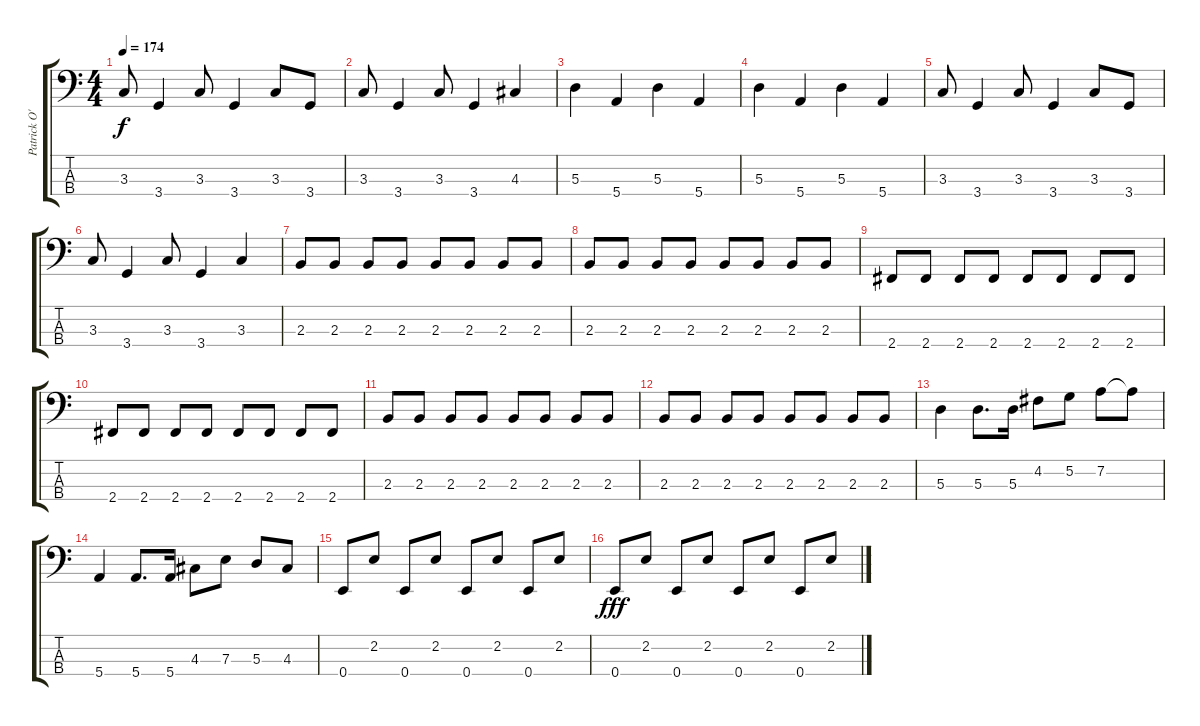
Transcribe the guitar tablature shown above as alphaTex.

\track ("Patrick O'Hearn" "Patrick O'") {instrument electricbassfinger bank 255}
\staff {score tabs}
\tuning (G2 D2 A1 E1) {hide}
\ts (4 4)
\tempo 174
\clef f4
\ks c
3.3.8{dy f} 3.4.4 3.3.8 3.4.4 3.3.8 3.4.8 |
3.3.8 3.4.4 3.3.8 3.4.4 4.3.4 |
5.3.4 5.4.4 5.3.4 5.4.4 |
5.3.4 5.4.4 5.3.4 5.4.4 |
3.3.8 3.4.4 3.3.8 3.4.4 3.3.8 3.4.8 |
3.3.8 3.4.4 3.3.8 3.4.4 3.3.4 |
2.3.8 2.3.8 2.3.8 2.3.8 2.3.8 2.3.8 2.3.8 2.3.8 |
2.3.8 2.3.8 2.3.8 2.3.8 2.3.8 2.3.8 2.3.8 2.3.8 |
2.4.8 2.4.8 2.4.8 2.4.8 2.4.8 2.4.8 2.4.8 2.4.8 |
2.4.8 2.4.8 2.4.8 2.4.8 2.4.8 2.4.8 2.4.8 2.4.8 |
2.3.8 2.3.8 2.3.8 2.3.8 2.3.8 2.3.8 2.3.8 2.3.8 |
2.3.8 2.3.8 2.3.8 2.3.8 2.3.8 2.3.8 2.3.8 2.3.8 |
5.3.4 5.3.8{d} 5.3.16 4.2.8 5.2.8 7.2.8 7.2{t}.8 |
5.4.4 5.4.8{d} 5.4.16 4.3.8 7.3.8 5.3.8 4.3.8 |
0.4.8 2.2.8 0.4.8 2.2.8 0.4.8 2.2.8 0.4.8 2.2.8 |
0.4.8{dy fff} 2.2.8 0.4.8 2.2.8 0.4.8 2.2.8 0.4.8 2.2.8
